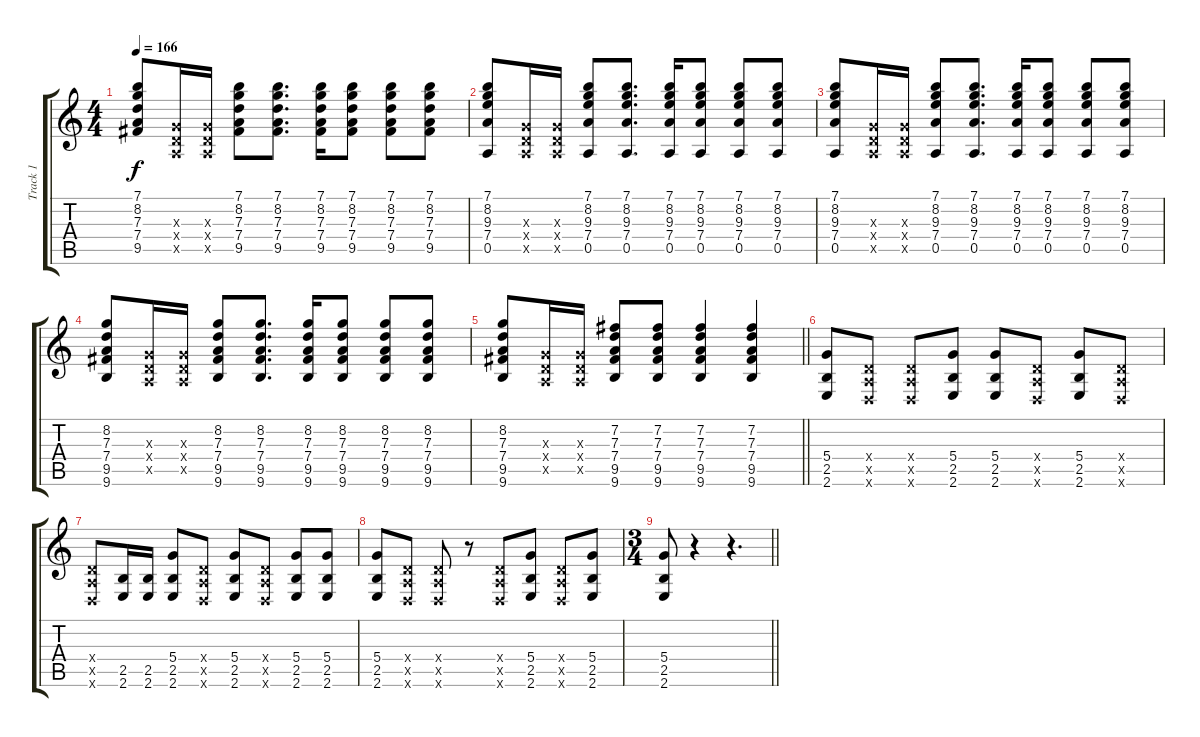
\track ("Track 1" "Track 1") {instrument electricguitarjazz}
\staff {score tabs}
\tuning (E4 B3 G3 D3 A2 D2) {hide}
\ts (4 4)
\tempo 166
\clef g2
\ks c
(7.1 8.2 7.3 7.4 9.5).8{dy f} (0.3{x} 0.4{x} 0.5{x}).16 (0.3{x} 0.4{x} 0.5{x}).16 (7.1 8.2 7.3 7.4 9.5).8 (7.1 8.2 7.3 7.4 9.5).8{d} (7.1 8.2 7.3 7.4 9.5).16 (7.1 8.2 7.3 7.4 9.5).8 (7.1 8.2 7.3 7.4 9.5).8 (7.1 8.2 7.3 7.4 9.5).8 |
(7.1 8.2 9.3 7.4 0.5).8 (0.3{x} 0.4{x} 0.5{x}).16 (0.3{x} 0.4{x} 0.5{x}).16 (7.1 8.2 9.3 7.4 0.5).8 (7.1 8.2 9.3 7.4 0.5).8{d} (7.1 8.2 9.3 7.4 0.5).16 (7.1 8.2 9.3 7.4 0.5).8 (7.1 8.2 9.3 7.4 0.5).8 (7.1 8.2 9.3 7.4 0.5).8 |
(7.1 8.2 9.3 7.4 0.5).8 (0.3{x} 0.4{x} 0.5{x}).16 (0.3{x} 0.4{x} 0.5{x}).16 (7.1 8.2 9.3 7.4 0.5).8 (7.1 8.2 9.3 7.4 0.5).8{d} (7.1 8.2 9.3 7.4 0.5).16 (7.1 8.2 9.3 7.4 0.5).8 (7.1 8.2 9.3 7.4 0.5).8 (7.1 8.2 9.3 7.4 0.5).8 |
(8.2 7.3 7.4 9.5 9.6).8 (0.3{x} 0.4{x} 0.5{x}).16 (0.3{x} 0.4{x} 0.5{x}).16 (8.2 7.3 7.4 9.5 9.6).8 (8.2 7.3 7.4 9.5 9.6).8{d} (8.2 7.3 7.4 9.5 9.6).16 (8.2 7.3 7.4 9.5 9.6).8 (8.2 7.3 7.4 9.5 9.6).8 (8.2 7.3 7.4 9.5 9.6).8 |
\barLineRight lightlight
(8.2 7.3 7.4 9.5 9.6).8 (0.3{x} 0.4{x} 0.5{x}).16 (0.3{x} 0.4{x} 0.5{x}).16 (7.2 7.3 7.4 9.5 9.6).8 (7.2 7.3 7.4 9.5 9.6).8 (7.2 7.3 7.4 9.5 9.6).4 (7.2 7.3 7.4 9.5 9.6).4 |
(5.4 2.5 2.6).8 (0.4{x} 0.5{x} 0.6{x}).8 (0.4{x} 0.5{x} 0.6{x}).8 (5.4 2.5 2.6).8 (5.4 2.5 2.6).8 (0.4{x} 0.5{x} 0.6{x}).8 (5.4 2.5 2.6).8 (0.4{x} 0.5{x} 0.6{x}).8 |
(0.4{x} 0.5{x} 0.6{x}).8 (2.5 2.6).16 (2.5 2.6).16 (5.4 2.5 2.6).8 (0.4{x} 0.5{x} 0.6{x}).8 (5.4 2.5 2.6).8 (0.4{x} 0.5{x} 0.6{x}).8 (5.4 2.5 2.6).8 (5.4 2.5 2.6).8 |
(5.4 2.5 2.6).8 (0.4{x} 0.5{x} 0.6{x}).8 (0.4{x} 0.5{x} 0.6{x}).8 r.8 (0.4{x} 0.5{x} 0.6{x}).8 (5.4 2.5 2.6).8 (0.4{x} 0.5{x} 0.6{x}).8 (5.4 2.5 2.6).8 |
\ts (3 4)
\barLineRight lightlight
(5.4 2.5 2.6).8 r.4 r.4{d}
